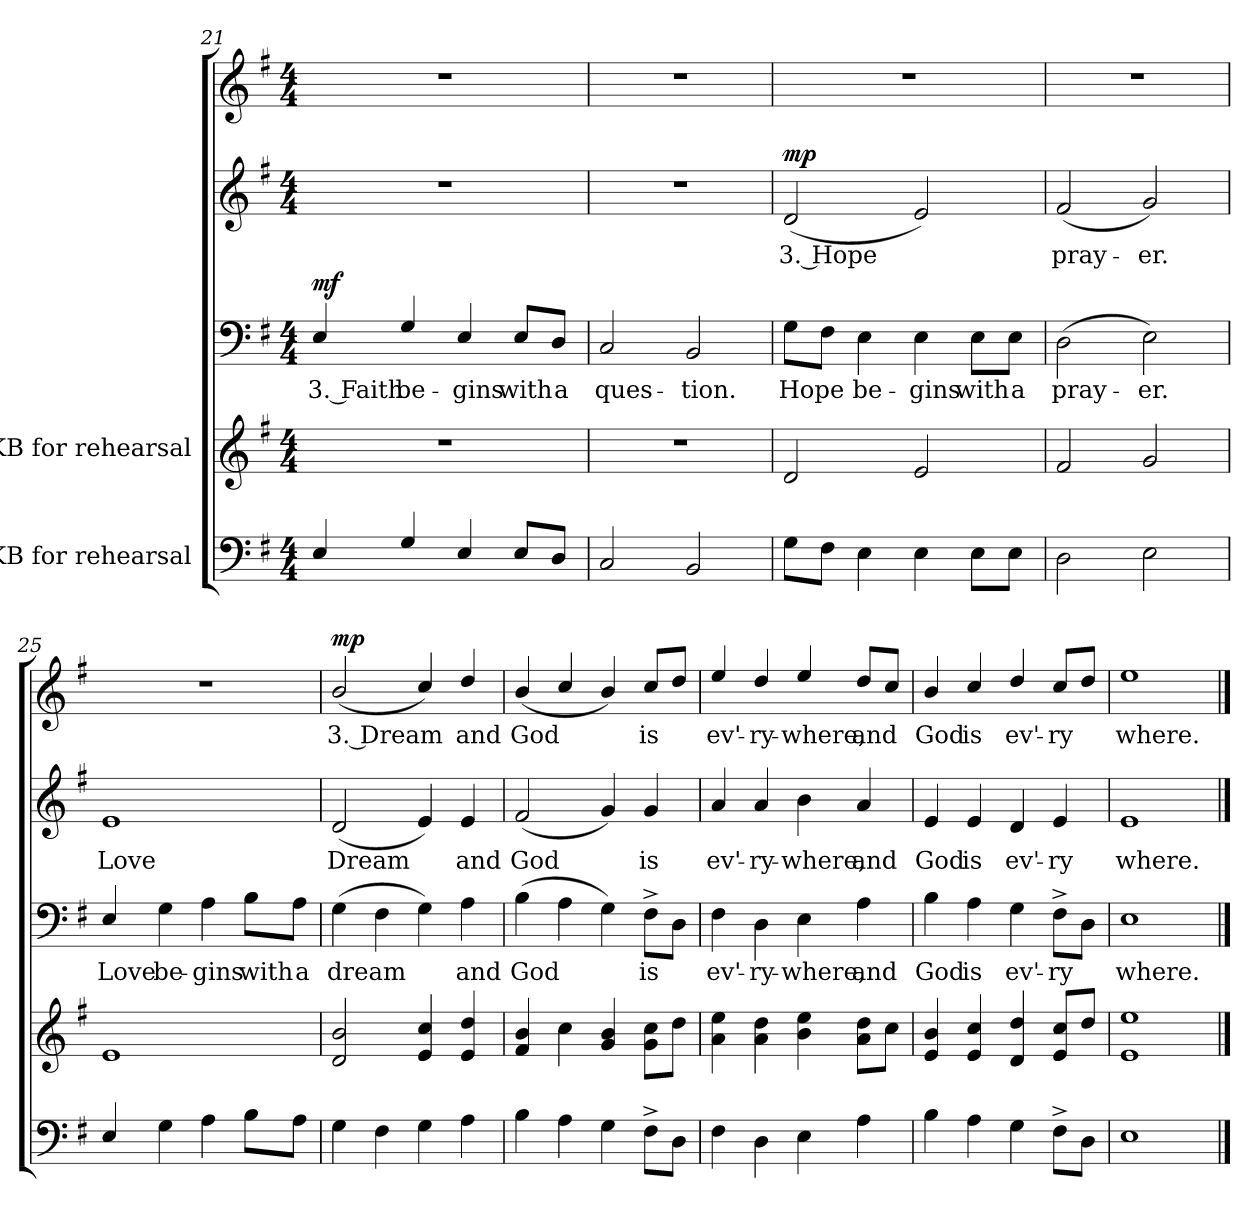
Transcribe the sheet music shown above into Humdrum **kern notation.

**kern	**kern	**kern	**text	**dynam	**kern	**text	**dynam	**kern	**text	**dynam
*part5	*part4	*part3	*part3	*part3	*part2	*part2	*part2	*part1	*part1	*part1
*staff5	*staff4	*staff3	*staff3	*staff3	*staff2	*staff2	*staff2	*staff1	*staff1	*staff1
*I"KB for rehearsal	*I"KB for rehearsal	*	*	*	*	*	*	*	*	*
!!LO:LB:g=z
*clefF4	*clefG2	*clefF4	*	*	*clefG2	*	*	*clefG2	*	*
*k[f#]	*k[f#]	*k[f#]	*	*	*k[f#]	*	*	*k[f#]	*	*
*G:	*G:	*G:	*	*	*G:	*	*	*G:	*	*
*M4/4	*M4/4	*M4/4	*	*	*M4/4	*	*	*M4/4	*	*
=21	=21	=21	=21	=21	=21	=21	=21	=21	=21	=21
!	!	!	!LO:LY:b:rj	!LO:DY:a	!	!	!	!	!	!
4E/	1r	4E/	3. Faith	mf	1r	.	.	1r	.	.
!	!	!	!LO:LY:b	!	!	!	!	!	!	!
4G/	.	4G/	be-	.	.	.	.	.	.	.
!	!	!	!LO:LY:b	!	!	!	!	!	!	!
4E/	.	4E/	-gins	.	.	.	.	.	.	.
!	!	!	!LO:LY:b	!	!	!	!	!	!	!
8E/L	.	8E/L	with	.	.	.	.	.	.	.
!	!	!	!LO:LY:b	!	!	!	!	!	!	!
8D/J	.	8D/J	a	.	.	.	.	.	.	.
=22	=22	=22	=22	=22	=22	=22	=22	=22	=22	=22
!	!	!	!LO:LY:b	!	!	!	!	!	!	!
2C/	1r	2C/	ques-	.	1r	.	.	1r	.	.
!	!	!	!LO:LY:b	!	!	!	!	!	!	!
2BB/	.	2BB/	-tion.	.	.	.	.	.	.	.
=23	=23	=23	=23	=23	=23	=23	=23	=23	=23	=23
!	!	!	!LO:LY:b	!	!	!LO:LY:b	!LO:DY:a	!	!	!
8G\L	2d/	8G\L	Hope	.	(2d/	3. Hope	mp	1r	.	.
8F#\J	.	8F#\J	.	.	.	.	.	.	.	.
!	!	!	!LO:LY:b	!	!	!	!	!	!	!
4E\	.	4E\	be-	.	.	.	.	.	.	.
!	!	!	!LO:LY:b	!	!	!	!	!	!	!
4E\	2e/	4E\	-gins	.	2e/)	.	.	.	.	.
!	!	!	!LO:LY:b	!	!	!	!	!	!	!
8E\L	.	8E\L	with	.	.	.	.	.	.	.
!	!	!	!LO:LY:b	!	!	!	!	!	!	!
8E\J	.	8E\J	a	.	.	.	.	.	.	.
=24	=24	=24	=24	=24	=24	=24	=24	=24	=24	=24
!	!	!	!LO:LY:b	!	!	!LO:LY:b	!	!	!	!
2D\	2f#/	(>2D\	pray-	.	(2f#/	pray-	.	1r	.	.
!	!	!	!LO:LY:b	!	!	!LO:LY:b	!	!	!	!
2E\	2g/	2E\)	-er.	.	2g/)	-er.	.	.	.	.
=25	=25	=25	=25	=25	=25	=25	=25	=25	=25	=25
!	!	!	!LO:LY:b	!	!	!LO:LY:b	!	!	!	!
4E/	1e	4E/	Love	.	1e	Love	.	1r	.	.
!	!	!	!LO:LY:b	!	!	!	!	!	!	!
4G\	.	4G\	be-	.	.	.	.	.	.	.
!	!	!	!LO:LY:b	!	!	!	!	!	!	!
4A\	.	4A\	-gins	.	.	.	.	.	.	.
!	!	!	!LO:LY:b	!	!	!	!	!	!	!
8B\L	.	8B\L	with	.	.	.	.	.	.	.
!	!	!	!LO:LY:b	!	!	!	!	!	!	!
8A\J	.	8A\J	a	.	.	.	.	.	.	.
!!LO:PB:g=z
=26	=26	=26	=26	=26	=26	=26	=26	=26	=26	=26
!	!	!	!LO:LY:b	!	!	!LO:LY:b	!	!	!LO:LY:b	!LO:DY:a
4G\	2d/ 2b/	(>4G\	dream	.	(<2d/	Dream	.	(<2b/	3. Dream	mp
4F#\	.	4F#\	.	.	.	.	.	.	.	.
4G\	4e/ 4cc/	4G\)	.	.	4e/)	.	.	4cc/)	.	.
!	!	!	!LO:LY:b	!	!	!LO:LY:b	!	!	!LO:LY:b	!
4A\	4e/ 4dd/	4A\	and	.	4e/	and	.	4dd/	and	.
=27	=27	=27	=27	=27	=27	=27	=27	=27	=27	=27
!	!	!	!LO:LY:b	!	!	!LO:LY:b	!	!	!LO:LY:b	!
4B\	4f#/ 4b/	(>4B\	God	.	(<2f#/	God	.	(<4b/	God	.
4A\	4cc\	4A\	.	.	.	.	.	4cc/	.	.
4G\	4g/ 4b/	4G\)	.	.	4g/)	.	.	4b/)	.	.
!	!	!	!LO:LY:b	!	!	!LO:LY:b	!	!	!LO:LY:b	!
8F#^>\L	8g\ 8cc\L	8F#^>\L	is	.	4g/	is	.	8cc/L	is	.
8D\J	8dd\J	8D\J	.	.	.	.	.	8dd/J	.	.
=28	=28	=28	=28	=28	=28	=28	=28	=28	=28	=28
!	!	!	!LO:LY:b	!	!	!LO:LY:b	!	!	!LO:LY:b	!
4F#\	4a\ 4ee\	4F#\	ev'-	.	4a/	ev'-	.	4ee/	ev'-	.
!	!	!	!LO:LY:b	!	!	!LO:LY:b	!	!	!LO:LY:b	!
4D\	4a\ 4dd\	4D\	-ry-	.	4a/	-ry-	.	4dd/	-ry-	.
!	!	!	!LO:LY:b	!	!	!LO:LY:b	!	!	!LO:LY:b	!
4E\	4b\ 4ee\	4E\	-where,	.	4b\	-where,	.	4ee/	-where,	.
!	!	!	!LO:LY:b	!	!	!LO:LY:b	!	!	!LO:LY:b	!
4A\	8a\ 8dd\L	4A\	and	.	4a/	and	.	8dd/L	and	.
.	8cc\J	.	.	.	.	.	.	8cc/J	.	.
=29	=29	=29	=29	=29	=29	=29	=29	=29	=29	=29
!	!	!	!LO:LY:b	!	!	!LO:LY:b	!	!	!LO:LY:b	!
4B\	4e/ 4b/	4B\	God	.	4e/	God	.	4b/	God	.
!	!	!	!LO:LY:b	!	!	!LO:LY:b	!	!	!LO:LY:b	!
4A\	4e/ 4cc/	4A\	is	.	4e/	is	.	4cc/	is	.
!	!	!	!LO:LY:b	!	!	!LO:LY:b	!	!	!LO:LY:b	!
4G\	4d/ 4dd/	4G\	ev'-	.	4d/	ev'-	.	4dd/	ev'-	.
!	!	!	!LO:LY:b	!	!	!LO:LY:b	!	!	!LO:LY:b	!
8F#^>\L	8e/ 8cc/L	8F#^>\L	-ry	.	4e/	-ry	.	8cc/L	-ry	.
8D\J	8dd/J	8D\J	.	.	.	.	.	8dd/J	.	.
=30	=30	=30	=30	=30	=30	=30	=30	=30	=30	=30
!	!	!	!LO:LY:b	!	!	!LO:LY:b	!	!	!LO:LY:b	!
1E	1e 1ee	1E	where.	.	1e	where.	.	1ee	where.	.
==	==	==	==	==	==	==	==	==	==	==
*-	*-	*-	*-	*-	*-	*-	*-	*-	*-	*-
